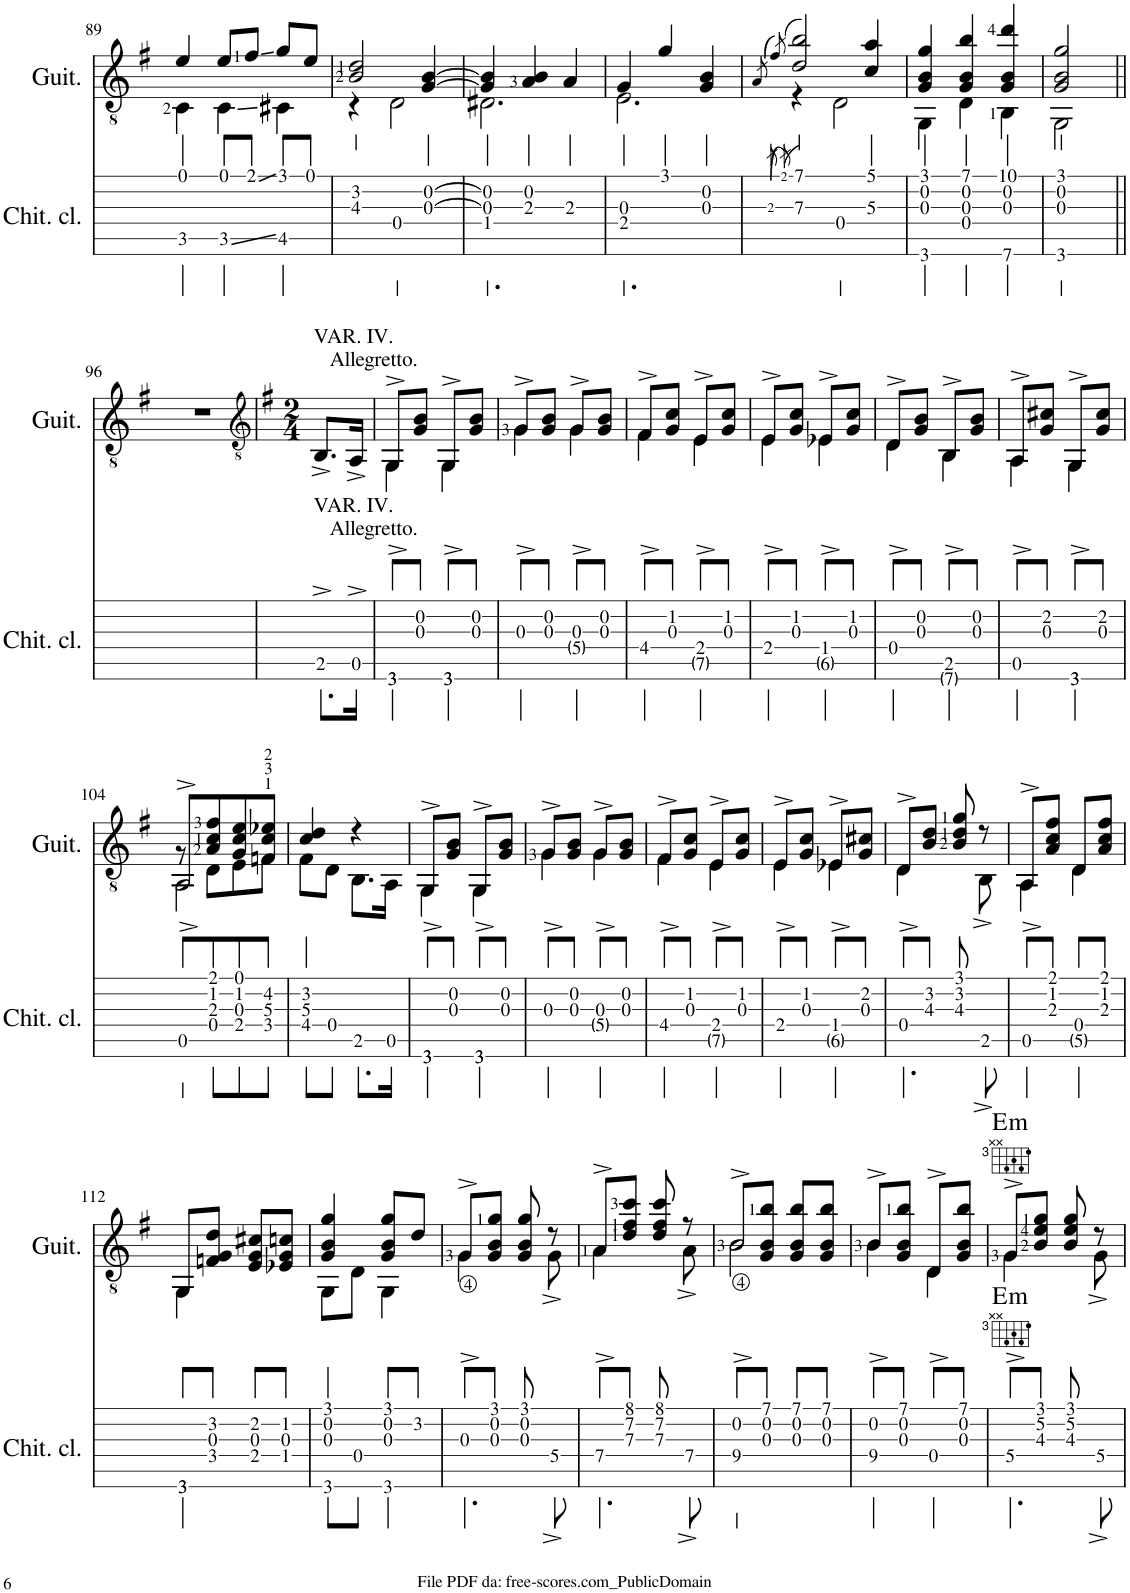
**kern	**harte	**kern	**harte
*part2	*part2	*part1	*part1
*staff2	*	*staff1	*
*I"Chitarra classica	*	*I"Guitar	*
*I'Chit. cl.	*	*I'Guit.	*
!!LO:PB:g=z
*clefGv2	*	*clefGv2	*
*k[f#]	*	*k[f#]	*
*M3/4	*	*M3/4	*
=89	=89	=89	=89
*^	*	*^	*
4e/	4C\	.	4e/	4C\	.
8e/L	4C\	.	8e/L	4C\	.
8f#/J	.	.	8f#/J	.	.
8g/L	4C#X\	.	8g/L	4C#X\	.
8e/J	.	.	8e/J	.	.
=90	=90	=90	=90	=90	=90
2B/ 2d/	4r	.	2B/ 2d/	4r	.
.	2D\	.	.	2D\	.
[4G/ [4B/	.	.	[4G/ [4B/	.	.
=91	=91	=91	=91	=91	=91
4G/] 4B/]	2.D#X\	.	4G/] 4B/]	2.D#X\	.
4A/ 4B/	.	.	4A/ 4B/	.	.
4A/	.	.	4A/	.	.
=92	=92	=92	=92	=92	=92
4G/	2.E\	.	4G/	2.E\	.
4g/	.	.	4g/	.	.
4G/ 4B/	.	.	4G/ 4B/	.	.
=93	=93	=93	=93	=93	=93
(8qA/	.	.	(8qA/	.	.
(8qf#/)	.	.	(8qf#/)	.	.
2d/ 2b/)	4r	.	2d/ 2b/)	4r	.
.	2D\	.	.	2D\	.
4c/ 4a/	.	.	4c/ 4a/	.	.
=94	=94	=94	=94	=94	=94
4G/ 4B/ 4g/	4GG\	.	4G/ 4B/ 4g/	4GG\	.
4G/ 4B/ 4b/	4D\	.	4G/ 4B/ 4b/	4D\	.
4G/ 4B/ 4dd/	4BB\	.	4G/ 4B/ 4dd/	4BB\	.
=95	=95	=95	=95	=95	=95
2G/ 2B/ 2g/	2GG\	.	2G/ 2B/ 2g/	2GG\	.
*v	*v	*	*	*	*
*	*	*v	*v	*
!!LO:LB:g=z
=96||	=96||	=96||	=96||
2.r	.	2.r	.
=97	=97	=97	=97
*clefGv2	*	*clefGv2	*
*k[f#]	*	*k[f#]	*
*M2/4	*	*M2/4	*
!	!	!LO:TX:a:t=VAR. IV.	!
!	!	!LO:TX:a:t=Allegretto.	!
!LO:TX:a:t=VAR. IV.	!	!	!
!LO:TX:a:t=Allegretto.	!	!	!
8.BB^\L	.	8.BB^/L	.
16AA^\Jk	.	16AA^/Jk	.
=98	=98	=98	=98
*^	*	*^	*
8GG^/L	4GG\	.	8GG^/L	4GG\	.
8G/ 8B/J	.	.	8G/ 8B/J	.	.
8GG^/L	4GG\	.	8GG^/L	4GG\	.
8G/ 8B/J	.	.	8G/ 8B/J	.	.
=99	=99	=99	=99	=99	=99
8G^/L	4G\	.	8G^/L	4G\	.
8G/ 8B/J	.	.	8G/ 8B/J	.	.
8G^/L	4G\	.	8G^/L	4G\	.
8G/ 8B/J	.	.	8G/ 8B/J	.	.
=100	=100	=100	=100	=100	=100
8F#^/L	4F#\	.	8F#^/L	4F#\	.
8G/ 8c/J	.	.	8G/ 8c/J	.	.
8E^/L	4E\	.	8E^/L	4E\	.
8G/ 8c/J	.	.	8G/ 8c/J	.	.
=101	=101	=101	=101	=101	=101
8E^/L	4E\	.	8E^/L	4E\	.
8G/ 8c/J	.	.	8G/ 8c/J	.	.
8E-X^/L	4E-\	.	8E-X^/L	4E-\	.
8G/ 8c/J	.	.	8G/ 8c/J	.	.
=102	=102	=102	=102	=102	=102
8D^/L	4D\	.	8D^/L	4D\	.
8G/ 8B/J	.	.	8G/ 8B/J	.	.
8BB^/L	4BB\	.	8BB^/L	4BB\	.
8G/ 8B/J	.	.	8G/ 8B/J	.	.
=103	=103	=103	=103	=103	=103
8AA^/L	4AA\	.	8AA^/L	4AA\	.
8G/ 8c#X/J	.	.	8G/ 8c#X/J	.	.
8GG^/L	4GG\	.	8GG^/L	4GG\	.
8G/ 8c#/J	.	.	8G/ 8c#/J	.	.
*v	*v	*	*	*	*
*	*	*v	*v	*
!!LO:LB:g=z
=104	=104	=104	=104
!LO:N:head=open	!	!LO:N:head=open	!
*^	*	*^	*
*	*^	*	*	*^	*
8AA^/L	8r	2AA\	.	8AA^/L	8r	2AA\	.
8A/ 8c/ 8f#/	8D\L	.	.	8A/ 8c/ 8f#/	8D\L	.	.
8G/ 8c/ 8e/	8E\	.	.	8G/ 8c/ 8e/	8E\	.	.
8Fn/ 8c/ 8e-X/J	8F\J	.	.	8Fn/ 8c/ 8e-X/J	8F\J	.	.
*	*v	*v	*	*	*	*	*
*	*	*	*	*v	*v	*
=105	=105	=105	=105	=105	=105
4c/ 4d/	8F#\L	.	4c/ 4d/	8F#\L	.
.	8D\J	.	.	8D\J	.
4r	8.BB\L	.	4r	8.BB\L	.
.	16AA\Jk	.	.	16AA\Jk	.
=106	=106	=106	=106	=106	=106
8GG^/L	4GG\	.	8GG^/L	4GG\	.
8G/ 8B/J	.	.	8G/ 8B/J	.	.
8GG^/L	4GG\	.	8GG^/L	4GG\	.
8G/ 8B/J	.	.	8G/ 8B/J	.	.
=107	=107	=107	=107	=107	=107
8G^/L	4G\	.	8G^/L	4G\	.
8G/ 8B/J	.	.	8G/ 8B/J	.	.
8G^/L	4G\	.	8G^/L	4G\	.
8G/ 8B/J	.	.	8G/ 8B/J	.	.
=108	=108	=108	=108	=108	=108
8F#^/L	4F#\	.	8F#^/L	4F#\	.
8G/ 8c/J	.	.	8G/ 8c/J	.	.
8E^/L	4E\	.	8E^/L	4E\	.
8G/ 8c/J	.	.	8G/ 8c/J	.	.
=109	=109	=109	=109	=109	=109
8E^/L	4E\	.	8E^/L	4E\	.
8G/ 8c/J	.	.	8G/ 8c/J	.	.
8E-X^/L	4E-\	.	8E-X^/L	4E-\	.
8G/ 8c#X/J	.	.	8G/ 8c#X/J	.	.
=110	=110	=110	=110	=110	=110
8D^/L	4.D\	.	8D^/L	4.D\	.
8B/ 8d/J	.	.	8B/ 8d/J	.	.
8B/ 8d/ 8g/	.	.	8B/ 8d/ 8g/	.	.
8r	8BB^\	.	8r	8BB^\	.
=111	=111	=111	=111	=111	=111
8AA^/L	4AA\	.	8AA^/L	4AA\	.
8A/ 8c/ 8f#/J	.	.	8A/ 8c/ 8f#/J	.	.
8D/L	4D\	.	8D/L	4D\	.
8A/ 8c/ 8f#/J	.	.	8A/ 8c/ 8f#/J	.	.
!!LO:LB:g=z	!!
=112	=112	=112	=112	=112	=112
8GG/L	4GG\	.	8GG/L	4GG\	.
8Fn/ 8G/ 8d/J	.	.	8Fn/ 8G/ 8d/J	.	.
8E/ 8G/ 8c#X/L	4ryy	.	8E/ 8G/ 8c#X/L	4ryy	.
8E-X/ 8G/ 8cn/J	.	.	8E-X/ 8G/ 8cn/J	.	.
=113	=113	=113	=113	=113	=113
4G/ 4B/ 4g/	8GG\L	.	4G/ 4B/ 4g/	8GG\L	.
.	8D\J	.	.	8D\J	.
8G/ 8B/ 8g/L	4GG\	.	8G/ 8B/ 8g/L	4GG\	.
8d/J	.	.	8d/J	.	.
=114	=114	=114	=114	=114	=114
8G^/L	4.G\	.	8G^/L	4.G\	.
8G/ 8B/ 8g/J	.	.	8G/ 8B/ 8g/J	.	.
8G/ 8B/ 8g/	.	.	8G/ 8B/ 8g/	.	.
8r	8G^\	.	8r	8G^\	.
=115	=115	=115	=115	=115	=115
8A^/L	4.A\	.	8A^/L	4.A\	.
8d/ 8f#/ 8cc/J	.	.	8d/ 8f#/ 8cc/J	.	.
8d/ 8f#/ 8cc/	.	.	8d/ 8f#/ 8cc/	.	.
8r	8A^\	.	8r	8A^\	.
=116	=116	=116	=116	=116	=116
!LO:N:head=open	!	!	!LO:N:head=open	!	!
8B^/L	2B\	.	8B^/L	2B\	.
8G/ 8B/ 8b/J	.	.	8G/ 8B/ 8b/J	.	.
8G/ 8B/ 8b/L	.	.	8G/ 8B/ 8b/L	.	.
8G/ 8B/ 8b/J	.	.	8G/ 8B/ 8b/J	.	.
=117	=117	=117	=117	=117	=117
8B^/L	4B\	.	8B^/L	4B\	.
8G/ 8B/ 8b/J	.	.	8G/ 8B/ 8b/J	.	.
8D^/L	4D\	.	8D^/L	4D\	.
8G/ 8B/ 8b/J	.	.	8G/ 8B/ 8b/J	.	.
=118	=118	=118	=118	=118	=118
!	!	!LO:H:kt=m	!	!	!LO:H:kt=m
8G^/L	4.G\	E:min	8G^/L	4.G\	E:min
8B/ 8e/ 8g/J	.	.	8B/ 8e/ 8g/J	.	.
8B/ 8e/ 8g/	.	.	8B/ 8e/ 8g/	.	.
8r	8G^\	.	8r	8G^\	.
*v	*v	*	*	*	*
*	*	*v	*v	*
=	=	=	=
*-	*-	*-	*-
